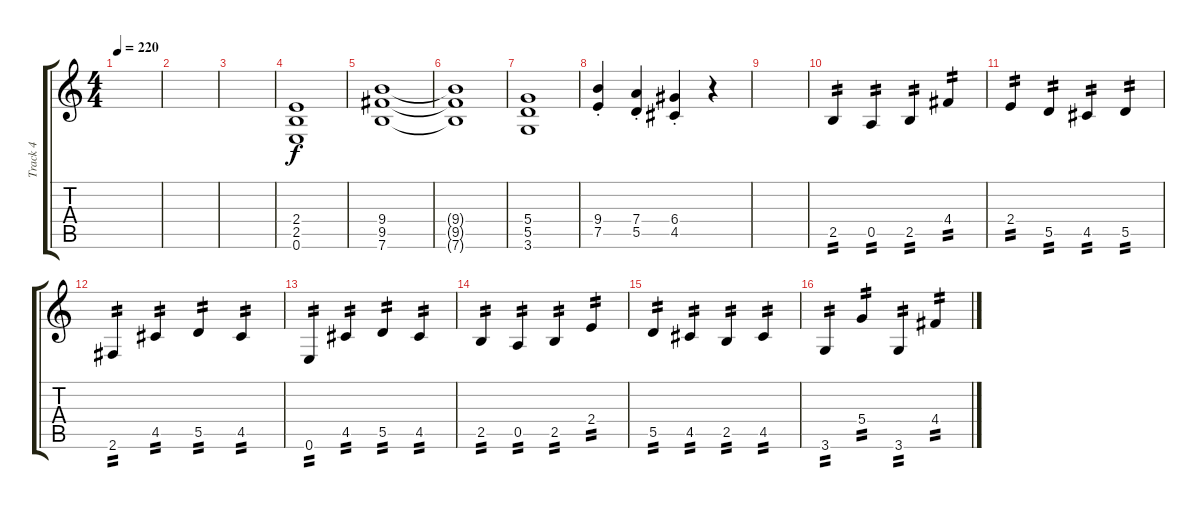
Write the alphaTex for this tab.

\track ("Track 4" "Track 4") {instrument distortionguitar}
\staff {score tabs}
\tuning (E4 B3 G3 D3 A2 E2) {hide}
\ts (4 4)
\tempo 220
\clef g2
\ks c
|
|
|
(2.4 2.5 0.6).1 |
(9.4 9.5 7.6).1 |
(9.4{t} 9.5{t} 7.6{t}).1 |
(5.4 5.5 3.6).1 |
(9.4{st} 7.5{st}).4 (7.4{st} 5.5{st}).4 (6.4{st} 4.5{st}).4 r.4 |
|
2.5.4{tp 2} 0.5.4{tp 2} 2.5.4{tp 2} 4.4.4{tp 2} |
2.4.4{tp 2} 5.5.4{tp 2} 4.5.4{tp 2} 5.5.4{tp 2} |
2.6.4{tp 2} 4.5.4{tp 2} 5.5.4{tp 2} 4.5.4{tp 2} |
0.6.4{tp 2} 4.5.4{tp 2} 5.5.4{tp 2} 4.5.4{tp 2} |
2.5.4{tp 2} 0.5.4{tp 2} 2.5.4{tp 2} 2.4.4{tp 2} |
5.5.4{tp 2} 4.5.4{tp 2} 2.5.4{tp 2} 4.5.4{tp 2} |
3.6.4{tp 2} 5.4.4{tp 2} 3.6.4{tp 2} 4.4.4{tp 2}
